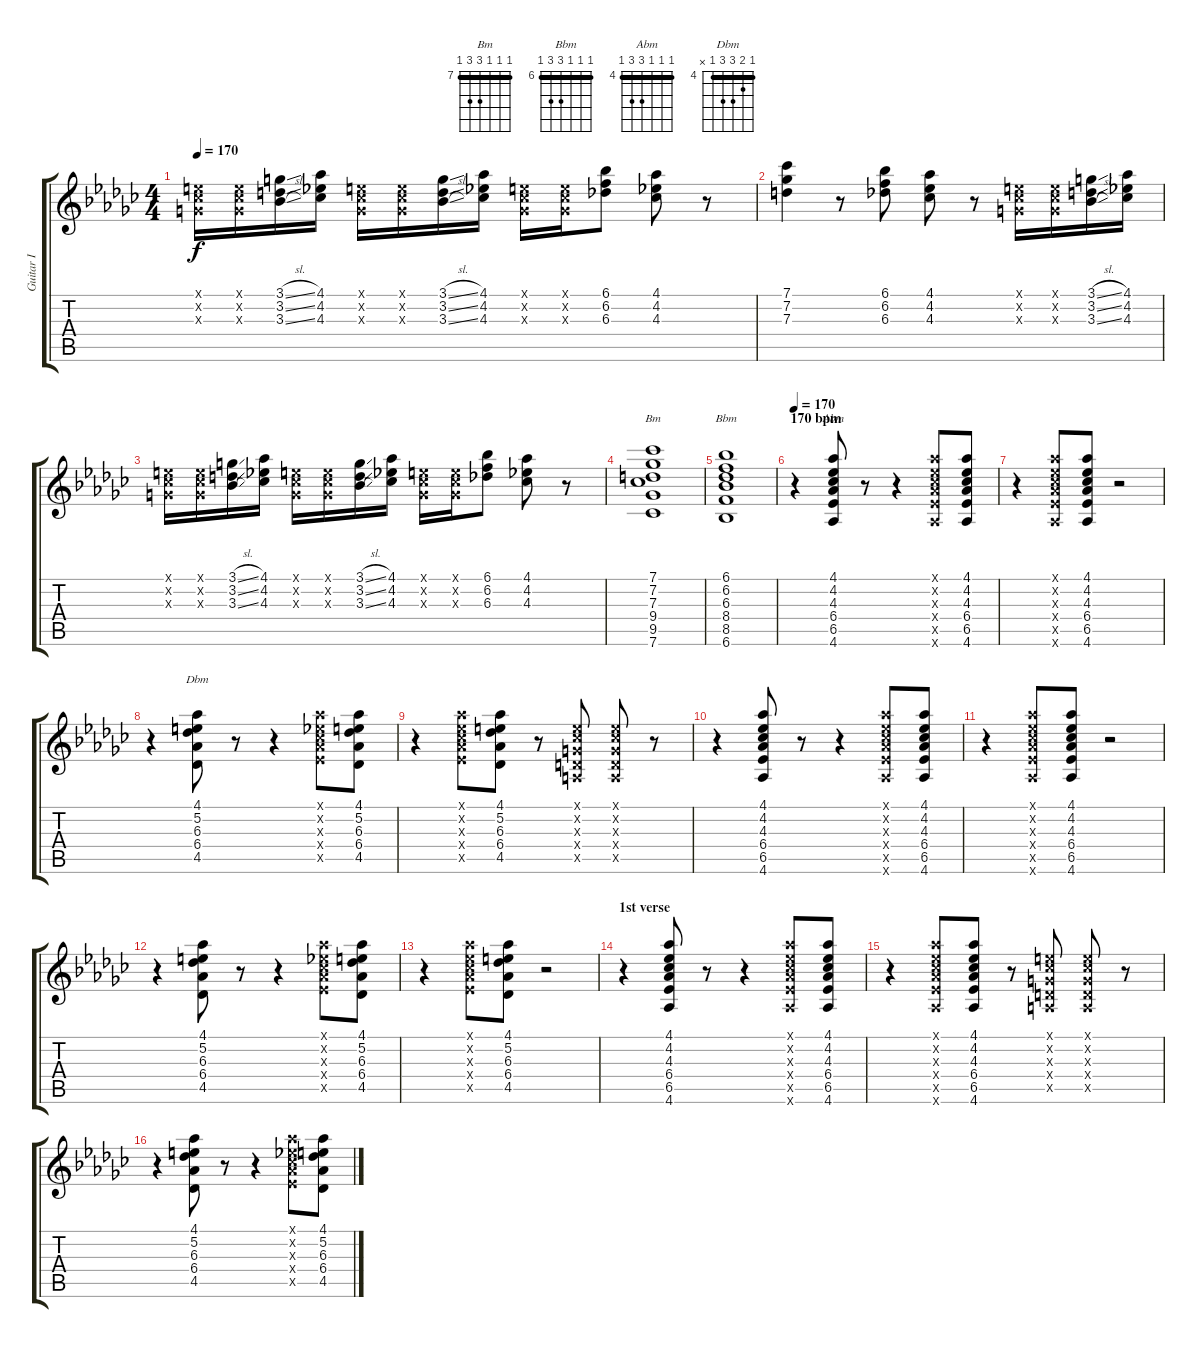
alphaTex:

\track ("Guitar I" "Guitar I") {instrument acousticguitarnylon}
\staff {score tabs}
\tuning (E4 B3 G3 D3 A2 E2) {hide}
\chord ("Bm" 7 7 7 9 9 7) {firstfret 7 barre 7}
\chord ("Bbm" 6 6 6 8 8 6) {firstfret 6 barre 6}
\chord ("Abm" 4 4 4 6 6 4) {firstfret 4 barre 4}
\chord ("Dbm" 4 5 6 6 4 x) {firstfret 4 barre 4}
\ts (4 4)
\tempo 170
\clef g2
\ks ebminor
(0.1{x} 0.2{x} 0.3{x}).16{dy f} (0.1{x} 0.2{x} 0.3{x}).16 (3.1{sl} 3.2{sl} 3.3{sl}).16 (4.1 4.2 4.3).16 (0.1{x} 0.2{x} 0.3{x}).16 (0.1{x} 0.2{x} 0.3{x}).16 (3.1{sl} 3.2{sl} 3.3{sl}).16 (4.1 4.2 4.3).16 (0.1{x} 0.2{x} 0.3{x}).16 (0.1{x} 0.2{x} 0.3{x}).16 (6.1 6.2 6.3).8 (4.1 4.2 4.3).8 r.8 |
(7.1 7.2 7.3).4 r.8 (6.1 6.2 6.3).8 (4.1 4.2 4.3).8 r.8 (0.1{x} 0.2{x} 0.3{x}).16 (0.1{x} 0.2{x} 0.3{x}).16 (3.1{sl} 3.2{sl} 3.3{sl}).16 (4.1 4.2 4.3).16 |
(0.1{x} 0.2{x} 0.3{x}).16 (0.1{x} 0.2{x} 0.3{x}).16 (3.1{sl} 3.2{sl} 3.3{sl}).16 (4.1 4.2 4.3).16 (0.1{x} 0.2{x} 0.3{x}).16 (0.1{x} 0.2{x} 0.3{x}).16 (3.1{sl} 3.2{sl} 3.3{sl}).16 (4.1 4.2 4.3).16 (0.1{x} 0.2{x} 0.3{x}).16 (0.1{x} 0.2{x} 0.3{x}).16 (6.1 6.2 6.3).8 (4.1 4.2 4.3).8 r.8 |
(7.1 7.2 7.3 9.4 9.5 7.6).1{ch "Bm"} |
(6.1 6.2 6.3 8.4 8.5 6.6).1{ch "Bbm"} |
\section ("" "170 bpm")
\tempo 170
r.4 (4.1 4.2 4.3 6.4 6.5 4.6).8{ch "Abm"} r.8 r.4 (4.1{x} 4.2{x} 4.3{x} 6.4{x} 6.5{x} 4.6{x}).8 (4.1 4.2 4.3 6.4 6.5 4.6).8 |
r.4 (4.1{x} 4.2{x} 4.3{x} 6.4{x} 6.5{x} 4.6{x}).8 (4.1 4.2 4.3 6.4 6.5 4.6).8 r.2 |
r.4 (4.1 5.2 6.3 6.4 4.5).8{ch "Dbm"} r.8 r.4 (4.1{x} 4.2{x} 4.3{x} 6.4{x} 6.5{x}).8 (4.1 5.2 6.3 6.4 4.5).8 |
r.4 (4.1{x} 4.2{x} 4.3{x} 6.4{x} 6.5{x}).8 (4.1 5.2 6.3 6.4 4.5).8 r.8 (0.1{x} 0.2{x} 0.3{x} 0.4{x} 0.5{x}).8 (0.1{x} 0.2{x} 0.3{x} 0.4{x} 0.5{x}).8 r.8 |
r.4 (4.1 4.2 4.3 6.4 6.5 4.6).8 r.8 r.4 (4.1{x} 4.2{x} 4.3{x} 6.4{x} 6.5{x} 4.6{x}).8 (4.1 4.2 4.3 6.4 6.5 4.6).8 |
r.4 (4.1{x} 4.2{x} 4.3{x} 6.4{x} 6.5{x} 4.6{x}).8 (4.1 4.2 4.3 6.4 6.5 4.6).8 r.2 |
r.4 (4.1 5.2 6.3 6.4 4.5).8 r.8 r.4 (4.1{x} 4.2{x} 4.3{x} 6.4{x} 6.5{x}).8 (4.1 5.2 6.3 6.4 4.5).8 |
r.4 (4.1{x} 4.2{x} 4.3{x} 6.4{x} 6.5{x}).8 (4.1 5.2 6.3 6.4 4.5).8 r.2 |
\section ("" "1st verse")
r.4 (4.1 4.2 4.3 6.4 6.5 4.6).8 r.8 r.4 (4.1{x} 4.2{x} 4.3{x} 6.4{x} 6.5{x} 4.6{x}).8 (4.1 4.2 4.3 6.4 6.5 4.6).8 |
r.4 (4.1{x} 4.2{x} 4.3{x} 6.4{x} 6.5{x} 4.6{x}).8 (4.1 4.2 4.3 6.4 6.5 4.6).8 r.8 (0.1{x} 0.2{x} 0.3{x} 0.4{x} 0.5{x}).8 (0.1{x} 0.2{x} 0.3{x} 0.4{x} 0.5{x}).8 r.8 |
r.4 (4.1 5.2 6.3 6.4 4.5).8 r.8 r.4 (4.1{x} 4.2{x} 4.3{x} 6.4{x} 6.5{x}).8 (4.1 5.2 6.3 6.4 4.5).8
